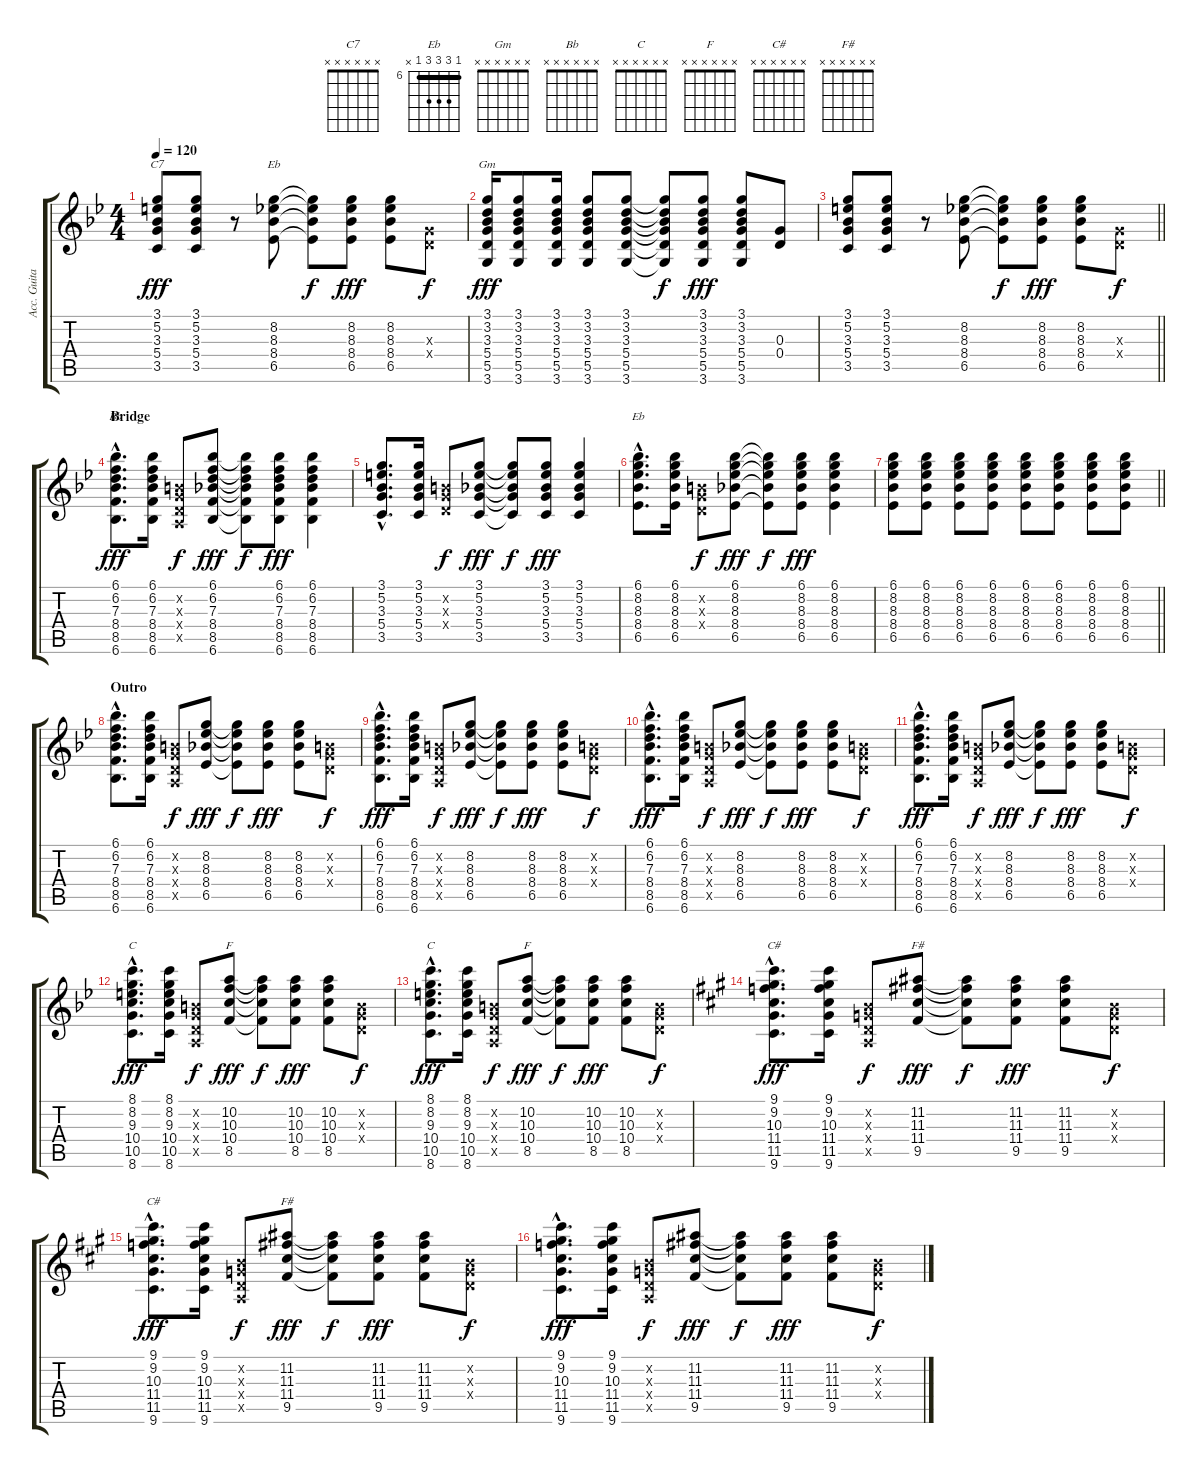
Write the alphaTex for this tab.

\track ("Acc. Guitar 2" "Acc. Guita") {instrument acousticguitarnylon}
\staff {score tabs}
\tuning (E4 B3 G3 D3 A2 E2) {hide}
\chord ("C7" x x x x x x)
\chord ("Eb" x x x x x x)
\chord ("Gm" x x x x x x)
\chord ("Bb" x x x x x x)
\chord ("Eb" 6 8 8 8 6 x) {firstfret 6 barre 6}
\chord ("C" 8 8 9 10 10 8) {firstfret 8 barre 8}
\chord ("F" x 10 10 10 8 x) {firstfret 8 barre 10}
\chord ("C" x x x x x x)
\chord ("F" x x x x x x)
\chord ("C#" 9 9 10 11 11 9) {firstfret 9 barre 9}
\chord ("F#" x 11 11 11 9 x) {firstfret 9 barre 11}
\chord ("C#" x x x x x x)
\chord ("F#" x x x x x x)
\ts (4 4)
\tempo 120
\clef g2
\ks bb
(3.1 5.2 3.3 5.4 3.5).8{ch "C7" dy fff} (3.1 5.2 3.3 5.4 3.5).8 r.8 (8.2 8.3 8.4 6.5).8{ch "Eb"} (8.2{t} 8.3{t} 8.4{t} 6.5{t}).8{dy f} (8.2 8.3 8.4 6.5).8{dy fff} (8.2 8.3 8.4 6.5).8 (0.3{x} 0.4{x}).8{dy f} |
(3.1 3.2 3.3 5.4 5.5 3.6).16{ch "Gm" dy fff} (3.1 3.2 3.3 5.4 5.5 3.6).8 (3.1 3.2 3.3 5.4 5.5 3.6).16 (3.1 3.2 3.3 5.4 5.5 3.6).8 (3.1 3.2 3.3 5.4 5.5 3.6).8 (3.1{t} 3.2{t} 3.3{t} 5.4{t} 5.5{t} 3.6{t}).8{dy f} (3.1 3.2 3.3 5.4 5.5 3.6).8{dy fff} (3.1 3.2 3.3 5.4 5.5 3.6).8 (0.3 0.4).8 |
\barLineRight lightlight
(3.1 5.2 3.3 5.4 3.5).8 (3.1 5.2 3.3 5.4 3.5).8 r.8 (8.2 8.3 8.4 6.5).8 (8.2{t} 8.3{t} 8.4{t} 6.5{t}).8{dy f} (8.2 8.3 8.4 6.5).8{dy fff} (8.2 8.3 8.4 6.5).8 (0.3{x} 0.4{x}).8{dy f} |
\section ("" "Bridge")
(6.1{hac} 6.2{hac} 7.3{hac} 8.4{hac} 8.5{hac} 6.6{hac}).8{d ch "Bb" dy fff} (6.1 6.2 7.3 8.4 8.5 6.6).16 (0.2{x} 0.3{x} 0.4{x} 0.5{x}).8{dy f} (6.1 6.2 7.3 8.4 8.5 6.6).8{dy fff} (6.1{t} 6.2{t} 7.3{t} 8.4{t} 8.5{t} 6.6{t}).8{dy f} (6.1 6.2 7.3 8.4 8.5 6.6).8{dy fff} (6.1 6.2 7.3 8.4 8.5 6.6).4 |
(3.1{hac} 5.2{hac} 3.3{hac} 5.4{hac} 3.5{hac}).8{d} (3.1 5.2 3.3 5.4 3.5).16 (0.2{x} 0.3{x} 0.4{x}).8{dy f} (3.1 5.2 3.3 5.4 3.5).8{dy fff} (3.1{t} 5.2{t} 3.3{t} 5.4{t} 3.5{t}).8{dy f} (3.1 5.2 3.3 5.4 3.5).8{dy fff} (3.1 5.2 3.3 5.4 3.5).4 |
(6.1{hac} 8.2{hac} 8.3{hac} 8.4{hac} 6.5{hac}).8{d ch "Eb"} (6.1 8.2 8.3 8.4 6.5).16 (0.2{x} 0.3{x} 0.4{x}).8{dy f} (6.1 8.2 8.3 8.4 6.5).8{dy fff} (6.1{t} 8.2{t} 8.3{t} 8.4{t} 6.5{t}).8{dy f} (6.1 8.2 8.3 8.4 6.5).8{dy fff} (6.1 8.2 8.3 8.4 6.5).4 |
\barLineRight lightlight
(6.1 8.2 8.3 8.4 6.5).8 (6.1 8.2 8.3 8.4 6.5).8 (6.1 8.2 8.3 8.4 6.5).8 (6.1 8.2 8.3 8.4 6.5).8 (6.1 8.2 8.3 8.4 6.5).8 (6.1 8.2 8.3 8.4 6.5).8 (6.1 8.2 8.3 8.4 6.5).8 (6.1 8.2 8.3 8.4 6.5).8 |
\section ("" "Outro")
(6.1{hac} 6.2{hac} 7.3{hac} 8.4{hac} 8.5{hac} 6.6{hac}).8{d} (6.1 6.2 7.3 8.4 8.5 6.6).16 (0.2{x} 0.3{x} 0.4{x} 0.5{x}).8{dy f} (8.2 8.3 8.4 6.5).8{dy fff} (8.2{t} 8.3{t} 8.4{t} 6.5{t}).8{dy f} (8.2 8.3 8.4 6.5).8{dy fff} (8.2 8.3 8.4 6.5).8 (0.2{x} 0.3{x} 0.4{x}).8{dy f} |
(6.1{hac} 6.2{hac} 7.3{hac} 8.4{hac} 8.5{hac} 6.6{hac}).8{d dy fff} (6.1 6.2 7.3 8.4 8.5 6.6).16 (0.2{x} 0.3{x} 0.4{x} 0.5{x}).8{dy f} (8.2 8.3 8.4 6.5).8{dy fff} (8.2{t} 8.3{t} 8.4{t} 6.5{t}).8{dy f} (8.2 8.3 8.4 6.5).8{dy fff} (8.2 8.3 8.4 6.5).8 (0.2{x} 0.3{x} 0.4{x}).8{dy f} |
(6.1{hac} 6.2{hac} 7.3{hac} 8.4{hac} 8.5{hac} 6.6{hac}).8{d dy fff} (6.1 6.2 7.3 8.4 8.5 6.6).16 (0.2{x} 0.3{x} 0.4{x} 0.5{x}).8{dy f} (8.2 8.3 8.4 6.5).8{dy fff} (8.2{t} 8.3{t} 8.4{t} 6.5{t}).8{dy f} (8.2 8.3 8.4 6.5).8{dy fff} (8.2 8.3 8.4 6.5).8 (0.2{x} 0.3{x} 0.4{x}).8{dy f} |
(6.1{hac} 6.2{hac} 7.3{hac} 8.4{hac} 8.5{hac} 6.6{hac}).8{d dy fff} (6.1 6.2 7.3 8.4 8.5 6.6).16 (0.2{x} 0.3{x} 0.4{x} 0.5{x}).8{dy f} (8.2 8.3 8.4 6.5).8{dy fff} (8.2{t} 8.3{t} 8.4{t} 6.5{t}).8{dy f} (8.2 8.3 8.4 6.5).8{dy fff} (8.2 8.3 8.4 6.5).8 (0.2{x} 0.3{x} 0.4{x}).8{dy f} |
(8.1{hac} 8.2{hac} 9.3{hac} 10.4{hac} 10.5{hac} 8.6{hac}).8{d ch "C" dy fff} (8.1 8.2 9.3 10.4 10.5 8.6).16 (0.2{x} 0.3{x} 0.4{x} 0.5{x}).8{dy f} (10.2 10.3 10.4 8.5).8{ch "F" dy fff} (10.2{t} 10.3{t} 10.4{t} 8.5{t}).8{dy f} (10.2 10.3 10.4 8.5).8{dy fff} (10.2 10.3 10.4 8.5).8 (0.2{x} 0.3{x} 0.4{x}).8{dy f} |
(8.1{hac} 8.2{hac} 9.3{hac} 10.4{hac} 10.5{hac} 8.6{hac}).8{d ch "C" dy fff} (8.1 8.2 9.3 10.4 10.5 8.6).16 (0.2{x} 0.3{x} 0.4{x} 0.5{x}).8{dy f} (10.2 10.3 10.4 8.5).8{ch "F" dy fff} (10.2{t} 10.3{t} 10.4{t} 8.5{t}).8{dy f} (10.2 10.3 10.4 8.5).8{dy fff} (10.2 10.3 10.4 8.5).8 (0.2{x} 0.3{x} 0.4{x}).8{dy f} |
\ks a
(9.1{hac} 9.2{hac} 10.3{hac} 11.4{hac} 11.5{hac} 9.6{hac}).8{d ch "C#" dy fff} (9.1 9.2 10.3 11.4 11.5 9.6).16 (0.2{x} 0.3{x} 0.4{x} 0.5{x}).8{dy f} (11.2 11.3 11.4 9.5).8{ch "F#" dy fff} (11.2{t} 11.3{t} 11.4{t} 9.5{t}).8{dy f} (11.2 11.3 11.4 9.5).8{dy fff} (11.2 11.3 11.4 9.5).8 (0.2{x} 0.3{x} 0.4{x}).8{dy f} |
(9.1{hac} 9.2{hac} 10.3{hac} 11.4{hac} 11.5{hac} 9.6{hac}).8{d ch "C#" dy fff} (9.1 9.2 10.3 11.4 11.5 9.6).16 (0.2{x} 0.3{x} 0.4{x} 0.5{x}).8{dy f} (11.2 11.3 11.4 9.5).8{ch "F#" dy fff} (11.2{t} 11.3{t} 11.4{t} 9.5{t}).8{dy f} (11.2 11.3 11.4 9.5).8{dy fff} (11.2 11.3 11.4 9.5).8 (0.2{x} 0.3{x} 0.4{x}).8{dy f} |
(9.1{hac} 9.2{hac} 10.3{hac} 11.4{hac} 11.5{hac} 9.6{hac}).8{d dy fff} (9.1 9.2 10.3 11.4 11.5 9.6).16 (0.2{x} 0.3{x} 0.4{x} 0.5{x}).8{dy f} (11.2 11.3 11.4 9.5).8{dy fff} (11.2{t} 11.3{t} 11.4{t} 9.5{t}).8{dy f} (11.2 11.3 11.4 9.5).8{dy fff} (11.2 11.3 11.4 9.5).8 (0.2{x} 0.3{x} 0.4{x}).8{dy f}
